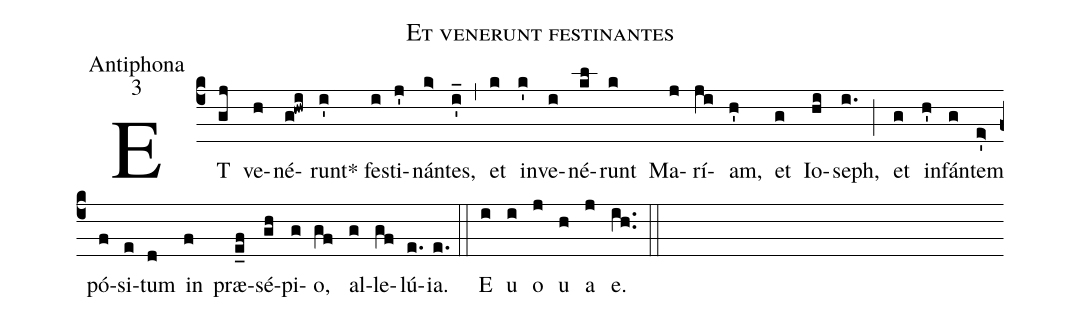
name:Et venerunt festinantes;
office-part:Antiphona;
mode:3;
%%
(c4) ET(gj) ve(h)né(g!hwi)runt(i')* fes(i)ti(j')nán(k>)tes,(i_') (,) et(k) in(k')ve(i)né(kl)runt(k) Ma(j)rí(ji)am,(h') et(g) Io(hi)seph,(i.) (;) et(g) in(h')fán(g)tem(e>') pó(f)si(e)tum(d) in(f) præ(e_f)sé(gh)pi(g)o,(gf) al(g)le(gf)lú(e.)ia.(e.) (::) E(i) u(i) o(j) u(h) a(j) e.(ih..) (::)
